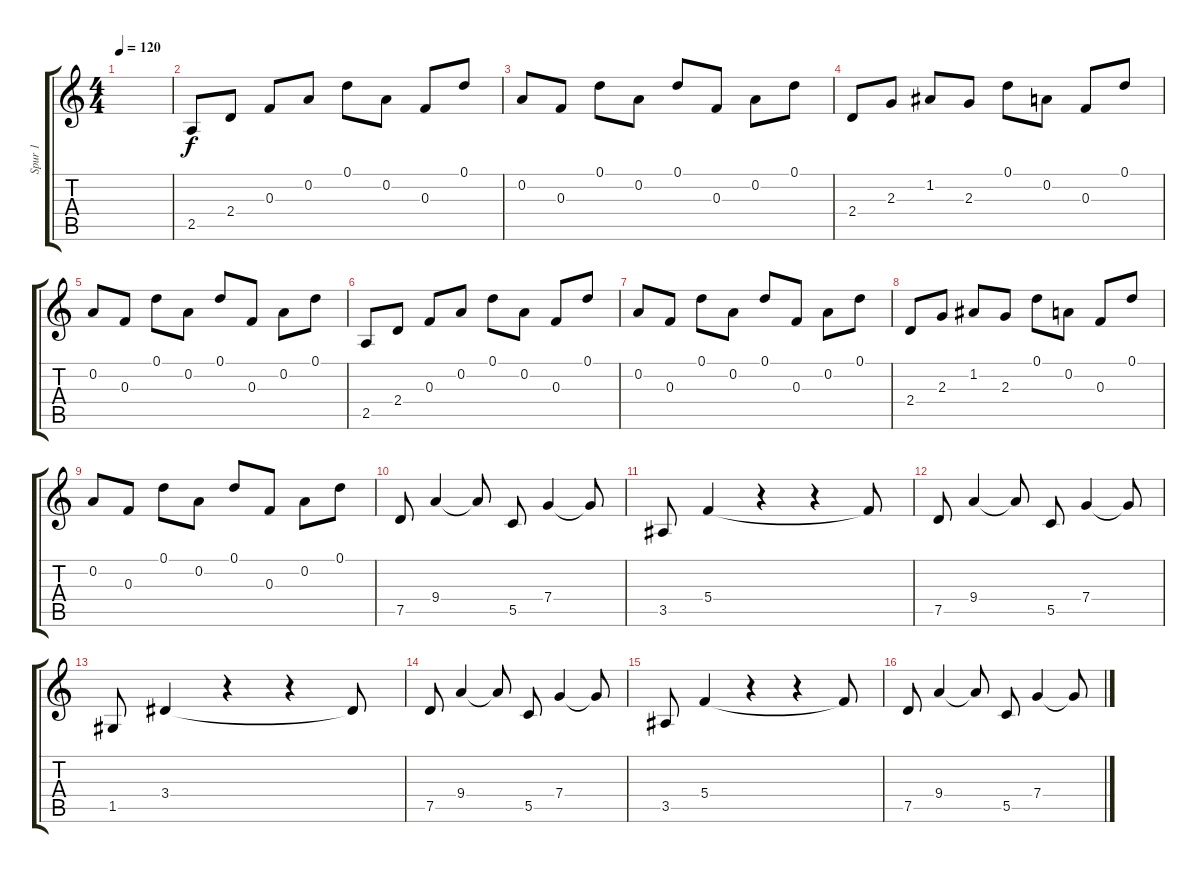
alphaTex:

\track ("Spur 1" "Spur 1") {instrument electricguitarjazz}
\staff {score tabs}
\tuning (D4 A3 F3 C3 G2 D2) {hide}
\ts (4 4)
\tempo 120
\clef g2
\ks c
|
2.5.8 2.4.8 0.3.8 0.2.8 0.1.8 0.2.8 0.3.8 0.1.8 |
0.2.8 0.3.8 0.1.8 0.2.8 0.1.8 0.3.8 0.2.8 0.1.8 |
2.4.8 2.3.8 1.2.8 2.3.8 0.1.8 0.2.8 0.3.8 0.1.8 |
0.2.8 0.3.8 0.1.8 0.2.8 0.1.8 0.3.8 0.2.8 0.1.8 |
2.5.8 2.4.8 0.3.8 0.2.8 0.1.8 0.2.8 0.3.8 0.1.8 |
0.2.8 0.3.8 0.1.8 0.2.8 0.1.8 0.3.8 0.2.8 0.1.8 |
2.4.8 2.3.8 1.2.8 2.3.8 0.1.8 0.2.8 0.3.8 0.1.8 |
0.2.8 0.3.8 0.1.8 0.2.8 0.1.8 0.3.8 0.2.8 0.1.8 |
7.5.8 9.4.4 9.4{t}.8 5.5.8 7.4.4 7.4{t}.8 |
3.5.8 5.4.4 r.4 r.4 5.4{t}.8 |
7.5.8 9.4.4 9.4{t}.8 5.5.8 7.4.4 7.4{t}.8 |
1.5.8 3.4.4 r.4 r.4 3.4{t}.8 |
7.5.8 9.4.4 9.4{t}.8 5.5.8 7.4.4 7.4{t}.8 |
3.5.8 5.4.4 r.4 r.4 5.4{t}.8 |
7.5.8 9.4.4 9.4{t}.8 5.5.8 7.4.4 7.4{t}.8
